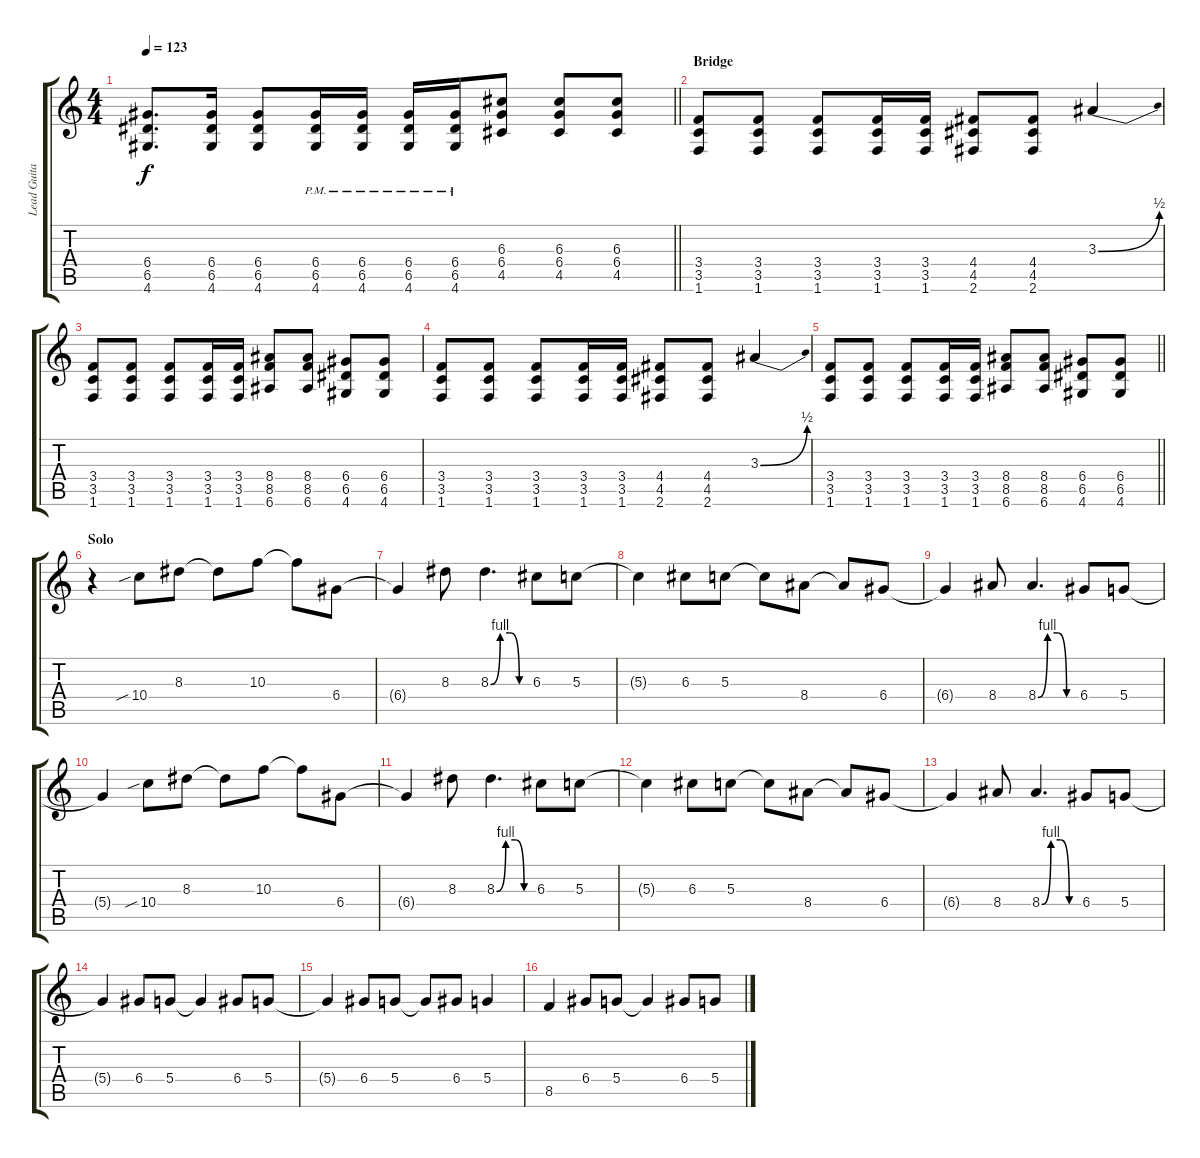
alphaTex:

\track ("Lead Guitar" "Lead Guita") {instrument overdrivenguitar}
\staff {score tabs}
\tuning (E4 B3 G3 D3 A2 E2) {hide}
\ts (4 4)
\tempo 123
\clef g2
\barLineRight lightlight
\ks c
(6.4 6.5 4.6).8{d dy f} (6.4 6.5 4.6).16 (6.4 6.5 4.6).8 (6.4{pm} 6.5{pm} 4.6{pm}).16 (6.4{pm} 6.5{pm} 4.6{pm}).16 (6.4{pm} 6.5{pm} 4.6{pm}).16 (6.4{pm} 6.5{pm} 4.6{pm}).16 (6.3 6.4 4.5).8 (6.3 6.4 4.5).8 (6.3 6.4 4.5).8 |
\section ("" "Bridge")
(3.4 3.5 1.6).8 (3.4 3.5 1.6).8 (3.4 3.5 1.6).8 (3.4 3.5 1.6).16 (3.4 3.5 1.6).16 (4.4 4.5 2.6).8 (4.4 4.5 2.6).8 3.3{be (bend 0 0 60 2)}.4 |
(3.4 3.5 1.6).8 (3.4 3.5 1.6).8 (3.4 3.5 1.6).8 (3.4 3.5 1.6).16 (3.4 3.5 1.6).16 (8.4 8.5 6.6).8 (8.4 8.5 6.6).8 (6.4 6.5 4.6).8 (6.4 6.5 4.6).8 |
(3.4 3.5 1.6).8 (3.4 3.5 1.6).8 (3.4 3.5 1.6).8 (3.4 3.5 1.6).16 (3.4 3.5 1.6).16 (4.4 4.5 2.6).8 (4.4 4.5 2.6).8 3.3{be (bend 0 0 60 2)}.4 |
\barLineRight lightlight
(3.4 3.5 1.6).8 (3.4 3.5 1.6).8 (3.4 3.5 1.6).8 (3.4 3.5 1.6).16 (3.4 3.5 1.6).16 (8.4 8.5 6.6).8 (8.4 8.5 6.6).8 (6.4 6.5 4.6).8 (6.4 6.5 4.6).8 |
\section ("" "Solo")
r.4{instrument overdrivenguitar} 10.4{sib}.8 8.3.8 8.3{t}.8 10.3.8 10.3{t}.8 6.4.8 |
6.4{t}.4 8.3.8 8.3{be (custom 0 0 15 4 30 4 45 0 60 0)}.4{d} 6.3.8 5.3.8 |
5.3{t}.4 6.3.8 5.3.8 5.3{t}.8 8.4.8 8.4{t}.8 6.4.8 |
6.4{t}.4 8.4.8 8.4{be (custom 0 0 15 4 30 4 45 0 60 0)}.4{d} 6.4.8 5.4.8 |
5.4{t}.4 10.4{sib}.8 8.3.8 8.3{t}.8 10.3.8 10.3{t}.8 6.4.8 |
6.4{t}.4 8.3.8 8.3{be (custom 0 0 15 4 30 4 45 0 60 0)}.4{d} 6.3.8 5.3.8 |
5.3{t}.4 6.3.8 5.3.8 5.3{t}.8 8.4.8 8.4{t}.8 6.4.8 |
6.4{t}.4 8.4.8 8.4{be (custom 0 0 15 4 30 4 45 0 60 0)}.4{d} 6.4.8 5.4.8 |
5.4{t}.4 6.4.8 5.4.8 5.4{t}.4 6.4.8 5.4.8 |
5.4{t}.4 6.4.8 5.4.8 5.4{t}.8 6.4.8 5.4.4 |
8.5.4 6.4.8 5.4.8 5.4{t}.4 6.4.8 5.4.8
